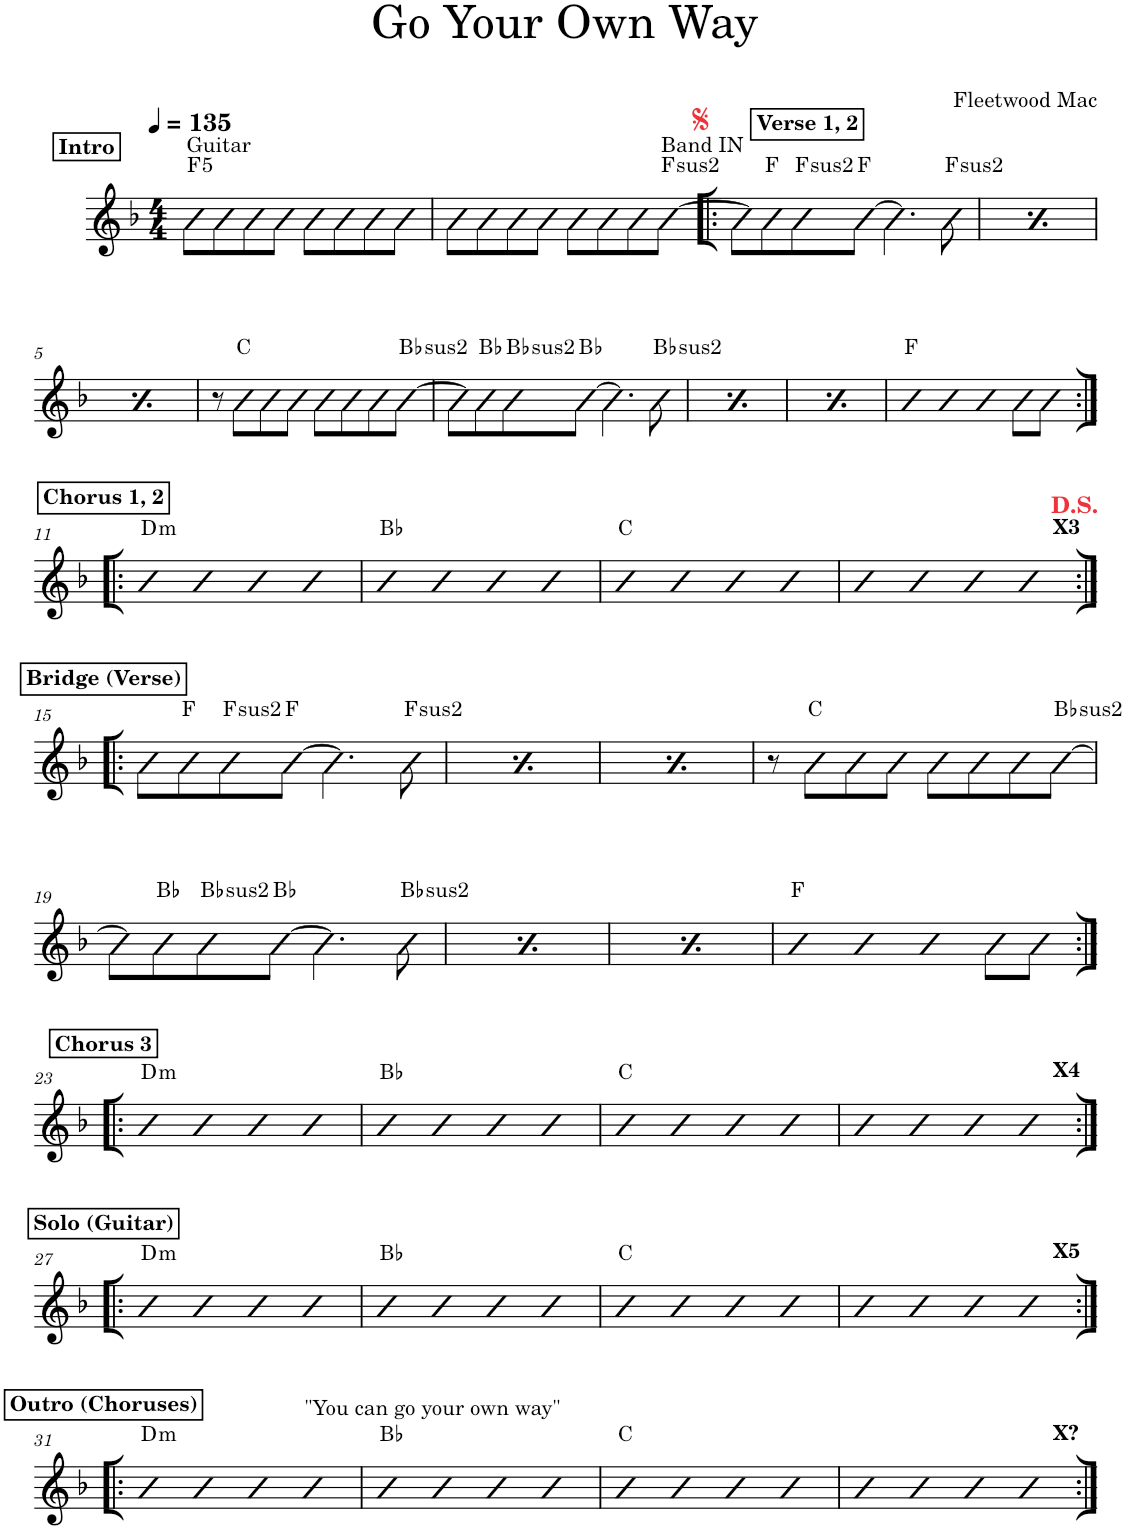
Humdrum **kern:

**kern	**harte
*part1	*part1
*staff1	*
*I"Piano	*
*I'Pno.	*
*clefG2	*
*k[b-]	*
*M4/4	*
*MM135	*
!!LO:REH:place=s1:a:B:cj:t=Intro
=1	=1
!LO:TX:a:t=Guitar	!LO:H:kt=5
8b-\L	F:(1,5)
8b-\	.
8b-\	.
8b-\J	.
8b-\L	.
8b-\	.
8b-\	.
8b-\J	.
=2	=2
8b-\L	.
8b-\	.
8b-\	.
8b-\J	.
8b-\L	.
8b-\	.
8b-\	.
!LO:TX:a:t=Band IN	!LO:H:kt=2
[8b-\J	F:(1,2,5)
!!LO:REH:place=s1:a:B:cj:t=Verse 1, 2
=3!|:	=3!|:
8b-\L]	.
8b-\	F:maj
!	!LO:H:kt=2
8b-\	F:(1,2,5)
[8b-\J	F:maj
4.b-\]	.
!	!LO:H:kt=2
8b-\	F:(1,2,5)
!!LO:REH:place=s1:a:B:cj:t=Verse 1, 2
=4	=4
8b-\L]	.
8b-\	F:maj
!	!LO:H:kt=2
8b-\	F:(1,2,5)
[8b-\J	F:maj
4.b-\]	.
!	!LO:H:kt=2
8b-\	F:(1,2,5)
!!LO:LB:g=z
!!LO:REH:place=s1:a:B:cj:t=Verse 1, 2
=5	=5
8b-\L]	.
8b-\	F:maj
!	!LO:H:kt=2
8b-\	F:(1,2,5)
[8b-\J	F:maj
4.b-\]	.
!	!LO:H:kt=2
8b-\	F:(1,2,5)
=6	=6
8r	.
8b-\L	C:maj
8b-\	.
8b-\J	.
8b-\L	.
8b-\	.
8b-\	.
!	!LO:H:kt=2
[8b-\J	Bb:(1,2,5)
=7	=7
8b-\L]	.
8b-\	Bb:maj
!	!LO:H:kt=2
8b-\	Bb:(1,2,5)
[8b-\J	Bb:maj
4.b-\]	.
!	!LO:H:kt=2
8b-\	Bb:(1,2,5)
=8	=8
8b-\L]	.
8b-\	Bb:maj
!	!LO:H:kt=2
8b-\	Bb:(1,2,5)
[8b-\J	Bb:maj
4.b-\]	.
!	!LO:H:kt=2
8b-\	Bb:(1,2,5)
=9	=9
8b-\L]	.
8b-\	Bb:maj
!	!LO:H:kt=2
8b-\	Bb:(1,2,5)
[8b-\J	Bb:maj
4.b-\]	.
!	!LO:H:kt=2
8b-\	Bb:(1,2,5)
=10	=10
4b-	F:maj
4b-	.
4b-	.
8b-\L	.
8b-\J	.
!!LO:LB:g=z
!!LO:REH:place=s1:a:B:cj:t=Chorus 1, 2
=11:|!|:	=11:|!|:
!	!LO:H:kt=m
4b-	D:min
4b-	.
4b-	.
4b-	.
=12	=12
4b-	Bb:maj
4b-	.
4b-	.
4b-	.
=13	=13
4b-	C:maj
4b-	.
4b-	.
4b-	.
=14	=14
4b-	.
4b-	.
4b-	.
!LO:TX:a:B:t=X3	!
4b-	.
!!LO:LB:g=z
!!LO:REH:place=s1:a:B:cj:t=Bridge (Verse)
=15:|!|:	=15:|!|:
8b-\L	.
8b-\	F:maj
!	!LO:H:kt=2
8b-\	F:(1,2,5)
[8b-\J	F:maj
4.b-\]	.
!	!LO:H:kt=2
8b-\	F:(1,2,5)
!!LO:REH:place=s1:a:B:cj:t=Bridge (Verse)
=16	=16
8b-\L	.
8b-\	F:maj
!	!LO:H:kt=2
8b-\	F:(1,2,5)
[8b-\J	F:maj
4.b-\]	.
!	!LO:H:kt=2
8b-\	F:(1,2,5)
!!LO:REH:place=s1:a:B:cj:t=Bridge (Verse)
=17	=17
8b-\L	.
8b-\	F:maj
!	!LO:H:kt=2
8b-\	F:(1,2,5)
[8b-\J	F:maj
4.b-\]	.
!	!LO:H:kt=2
8b-\	F:(1,2,5)
=18	=18
8r	.
8b-\L	C:maj
8b-\	.
8b-\J	.
8b-\L	.
8b-\	.
8b-\	.
!	!LO:H:kt=2
[8b-\J	Bb:(1,2,5)
!!LO:LB:g=z
=19	=19
8b-\L]	.
8b-\	Bb:maj
!	!LO:H:kt=2
8b-\	Bb:(1,2,5)
[8b-\J	Bb:maj
4.b-\]	.
!	!LO:H:kt=2
8b-\	Bb:(1,2,5)
=20	=20
8b-\L]	.
8b-\	Bb:maj
!	!LO:H:kt=2
8b-\	Bb:(1,2,5)
[8b-\J	Bb:maj
4.b-\]	.
!	!LO:H:kt=2
8b-\	Bb:(1,2,5)
=21	=21
8b-\L]	.
8b-\	Bb:maj
!	!LO:H:kt=2
8b-\	Bb:(1,2,5)
[8b-\J	Bb:maj
4.b-\]	.
!	!LO:H:kt=2
8b-\	Bb:(1,2,5)
=22	=22
4b-	F:maj
4b-	.
4b-	.
8b-\L	.
8b-\J	.
!!LO:LB:g=z
!!LO:REH:place=s1:a:B:cj:t=Chorus 3
=23:|!|:	=23:|!|:
!	!LO:H:kt=m
4b-	D:min
4b-	.
4b-	.
4b-	.
=24	=24
4b-	Bb:maj
4b-	.
4b-	.
4b-	.
=25	=25
4b-	C:maj
4b-	.
4b-	.
4b-	.
=26	=26
4b-	.
4b-	.
4b-	.
!LO:TX:a:B:t=X4	!
4b-	.
!!LO:LB:g=z
!!LO:REH:place=s1:a:B:cj:t=Solo (Guitar)
=27:|!|:	=27:|!|:
!	!LO:H:kt=m
4b-	D:min
4b-	.
4b-	.
4b-	.
=28	=28
4b-	Bb:maj
4b-	.
4b-	.
4b-	.
=29	=29
4b-	C:maj
4b-	.
4b-	.
4b-	.
=30	=30
4b-	.
4b-	.
4b-	.
!LO:TX:a:B:t=X5	!
4b-	.
!!LO:LB:g=z
!!LO:REH:place=s1:a:B:cj:t=Outro (Choruses)
=31:|!|:	=31:|!|:
!	!LO:H:kt=m
4b-	D:min
4b-	.
4b-	.
!LO:TX:a:t="You can go your own way"	!
4b-	.
=32	=32
4b-	Bb:maj
4b-	.
4b-	.
4b-	.
=33	=33
4b-	C:maj
4b-	.
4b-	.
4b-	.
=34	=34
4b-	.
4b-	.
4b-	.
!LO:TX:a:B:t=X?	!
4b-	.
=:|!	=:|!
*-	*-
